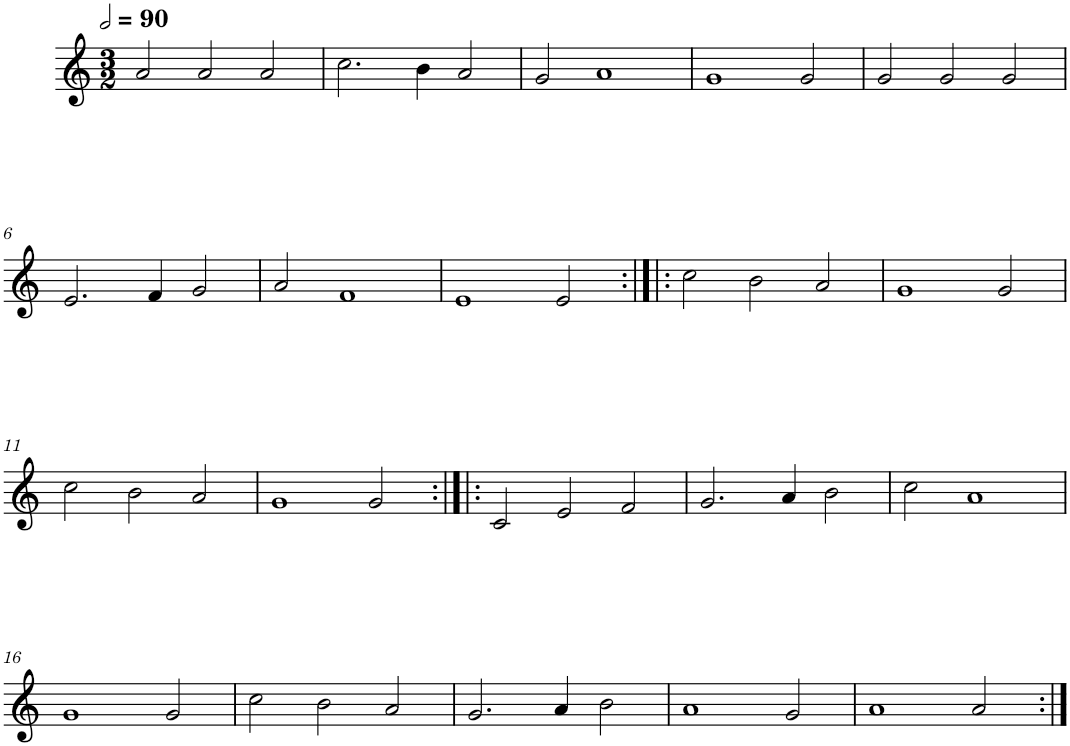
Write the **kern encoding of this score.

**kern
*part1
*staff1
*I"Cinq parties
*clefG2
*k[]
*M3/2
*MM180
=1
2a/
2a/
2a/
=2
2.cc\
4b\
2a/
=3
2g/
1a
=4
1g
2g/
=5
2g/
2g/
2g/
!!LO:LB:g=z
=6
2.e/
4f/
2g/
=7
2a/
1f
=8
1e
2e/
=9:|!|:
2cc\
2b\
2a/
=10
1g
2g/
!!LO:LB:g=z
=11
2cc\
2b\
2a/
=12
1g
2g/
=13:|!|:
2c/
2e/
2f/
=14
2.g/
4a/
2b\
=15
2cc\
1a
!!LO:LB:g=z
=16
1g
2g/
=17
2cc\
2b\
2a/
=18
2.g/
4a/
2b\
=19
1a
2g/
=20
1a
2a/
=:|!
*-
